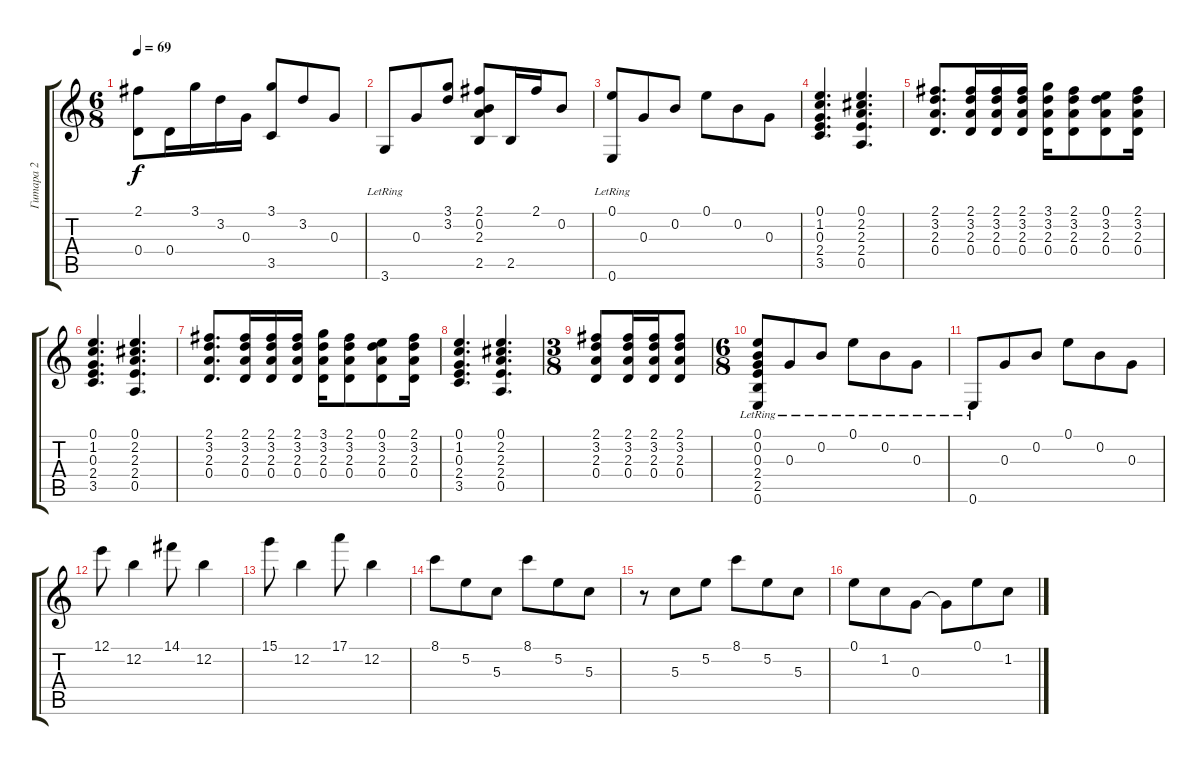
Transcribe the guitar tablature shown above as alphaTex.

\track ("Гитара 2" "Гитара 2") {instrument acousticguitarsteel}
\staff {score tabs}
\tuning (E4 B3 G3 D3 A2 E2) {hide}
\ts (6 8)
\tempo 69
\clef g2
\ks c
(2.1 0.4).8{dy f} 0.4.16 3.1.16 3.2.16 0.3.16 (3.1 3.5).8 3.2.8 0.3.8 |
3.6{lr}.8 0.3.8 (3.1 3.2).8 (2.1 0.2 2.3 2.5).8 2.5.16 2.1.16 0.2.8 |
(0.1 0.6{lr}).8 0.3.8 0.2.8 0.1.8 0.2.8 0.3.8 |
(0.1 1.2 0.3 2.4 3.5).4{d} (0.1 2.2 2.3 2.4 0.5).4{d} |
(2.1 3.2 2.3 0.4).8{d} (2.1 3.2 2.3 0.4).16 (2.1 3.2 2.3 0.4).16 (2.1 3.2 2.3 0.4).16 (3.1 3.2 2.3 0.4).16 (2.1 3.2 2.3 0.4).8 (0.1 3.2 2.3 0.4).8 (2.1 3.2 2.3 0.4).16 |
(0.1 1.2 0.3 2.4 3.5).4{d} (0.1 2.2 2.3 2.4 0.5).4{d} |
(2.1 3.2 2.3 0.4).8{d} (2.1 3.2 2.3 0.4).16 (2.1 3.2 2.3 0.4).16 (2.1 3.2 2.3 0.4).16 (3.1 3.2 2.3 0.4).16 (2.1 3.2 2.3 0.4).8 (0.1 3.2 2.3 0.4).8 (2.1 3.2 2.3 0.4).16 |
(0.1 1.2 0.3 2.4 3.5).4{d} (0.1 2.2 2.3 2.4 0.5).4{d} |
\ts (3 8)
(2.1 3.2 2.3 0.4).8 (2.1 3.2 2.3 0.4).16 (2.1 3.2 2.3 0.4).16 (2.1 3.2 2.3 0.4).8 |
\ts (6 8)
(0.1 0.2 0.3 2.4 2.5 0.6{lr}).8 0.3{lr}.8 0.2{lr}.8 0.1{lr}.8 0.2{lr}.8 0.3{lr}.8 |
0.6{lr}.8 0.3.8 0.2.8 0.1.8 0.2.8 0.3.8 |
12.1.8 12.2.4 14.1.8 12.2.4 |
15.1.8 12.2.4 17.1.8 12.2.4 |
8.1.8 5.2.8 5.3.8 8.1.8 5.2.8 5.3.8 |
r.8 5.3.8 5.2.8 8.1.8 5.2.8 5.3.8 |
0.1.8 1.2.8 0.3.8 0.3{t}.8 0.1.8 1.2.8
